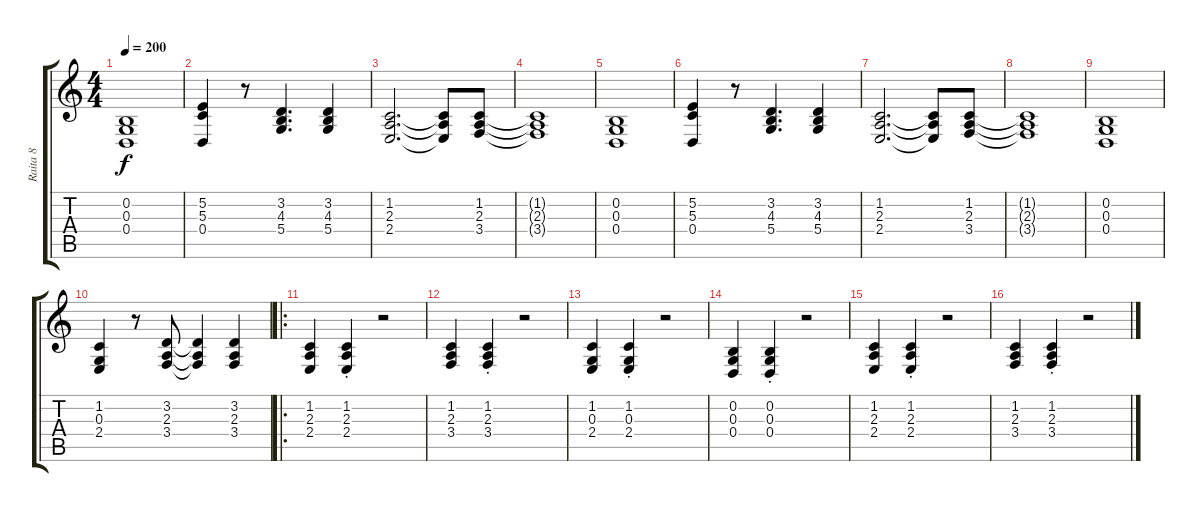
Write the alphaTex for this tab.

\track ("Raita 8" "Raita 8") {instrument pad3polysynth}
\staff {score tabs}
\tuning (E4 B3 G3 D3 A2 E2) {hide}
\ts (4 4)
\tempo 200
\clef g2
\ks c
(0.2 0.3 0.4).1{dy f} |
(5.2 5.3 0.4).4 r.8 (3.2 4.3 5.4).4{d} (3.2 4.3 5.4).4 |
(1.2 2.3 2.4).2{d} (1.2{t} 2.3{t} 2.4{t}).8 (1.2 2.3 3.4).8 |
(1.2{t} 2.3{t} 3.4{t}).1 |
(0.2 0.3 0.4).1 |
(5.2 5.3 0.4).4 r.8 (3.2 4.3 5.4).4{d} (3.2 4.3 5.4).4 |
(1.2 2.3 2.4).2{d} (1.2{t} 2.3{t} 2.4{t}).8 (1.2 2.3 3.4).8 |
(1.2{t} 2.3{t} 3.4{t}).1 |
(0.2 0.3 0.4).1 |
(1.2 0.3 2.4).4 r.8 (3.2 2.3 3.4).8 (3.2{t} 2.3{t} 3.4{t}).4 (3.2 2.3 3.4).4 |
\ro
(1.2 2.3 2.4).4 (1.2{st} 2.3{st} 2.4{st}).4 r.2 |
(1.2 2.3 3.4).4 (1.2{st} 2.3{st} 3.4{st}).4 r.2 |
(1.2 0.3 2.4).4 (1.2{st} 0.3{st} 2.4{st}).4 r.2 |
(0.2 0.3 0.4).4 (0.2{st} 0.3{st} 0.4{st}).4 r.2 |
(1.2 2.3 2.4).4 (1.2{st} 2.3{st} 2.4{st}).4 r.2 |
(1.2 2.3 3.4).4 (1.2{st} 2.3{st} 3.4{st}).4 r.2
